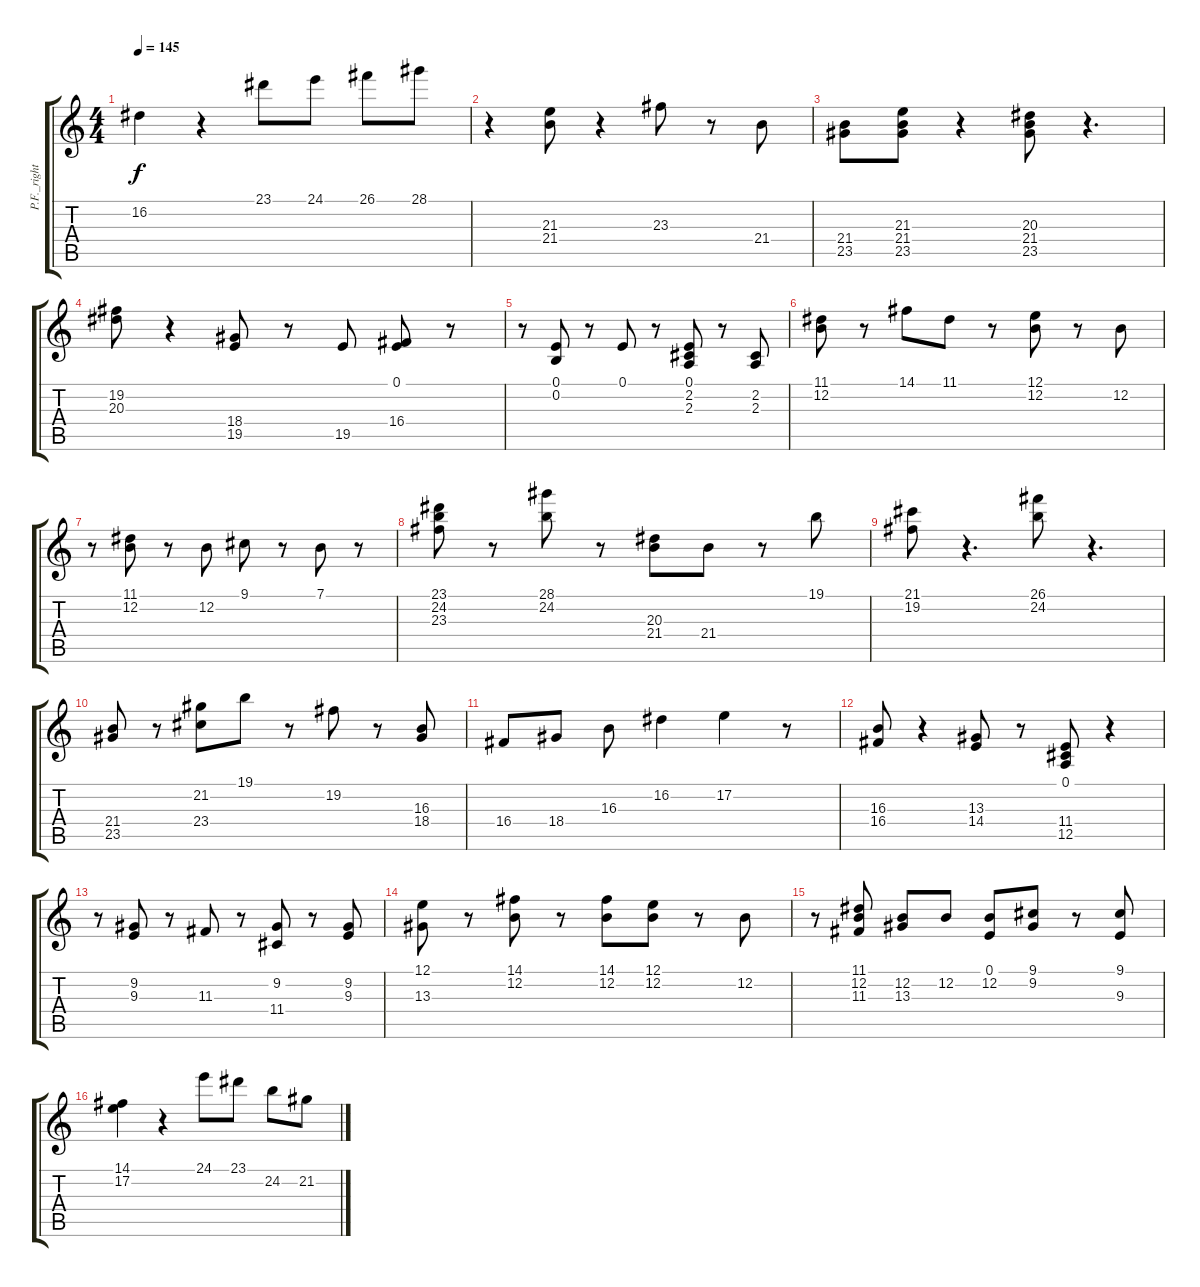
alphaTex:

\track ("P.F._right" "P.F._right") {instrument acousticgrandpiano}
\staff {score tabs}
\tuning (E4 B3 G3 D3 A2 E2) {hide}
\ts (4 4)
\tempo 145
\clef g2
\ks c
16.2.4{dy f} r.4 23.1.8 24.1.8 26.1.8 28.1.8 |
r.4 (21.3 21.4).8 r.4 23.3.8 r.8 21.4.8 |
(21.4 23.5).8 (21.3 21.4 23.5).8 r.4 (20.3 21.4 23.5).8 r.4{d} |
(19.2 20.3).8 r.4 (18.4 19.5).8 r.8 19.5.8 (0.1 16.4).8 r.8 |
r.8 (0.1 0.2).8 r.8 0.1.8 r.8 (0.1 2.2 2.3).8 r.8 (2.2 2.3).8 |
(11.1 12.2).8 r.8 14.1.8 11.1.8 r.8 (12.1 12.2).8 r.8 12.2.8 |
r.8 (11.1 12.2).8 r.8 12.2.8 9.1.8 r.8 7.1.8 r.8 |
(23.1 24.2 23.3).8 r.8 (28.1 24.2).8 r.8 (20.3 21.4).8 21.4.8 r.8 19.1.8 |
(21.1 19.2).8 r.4{d} (26.1 24.2).8 r.4{d} |
(21.4 23.5).8 r.8 (21.2 23.4).8 19.1.8 r.8 19.2.8 r.8 (16.3 18.4).8 |
16.4.8 18.4.8 16.3.8 16.2.4 17.2.4 r.8 |
(16.3 16.4).8 r.4 (13.3 14.4).8 r.8 (0.1 11.4 12.5).8 r.4 |
r.8 (9.2 9.3).8 r.8 11.3.8 r.8 (9.2 11.4).8 r.8 (9.2 9.3).8 |
(12.1 13.3).8 r.8 (14.1 12.2).8 r.8 (14.1 12.2).8 (12.1 12.2).8 r.8 12.2.8 |
r.8 (11.1 12.2 11.3).8 (12.2 13.3).8 12.2.8 (0.1 12.2).8 (9.1 9.2).8 r.8 (9.1 9.3).8 |
(14.1 17.2).4 r.4 24.1.8 23.1.8 24.2.8 21.2.8
